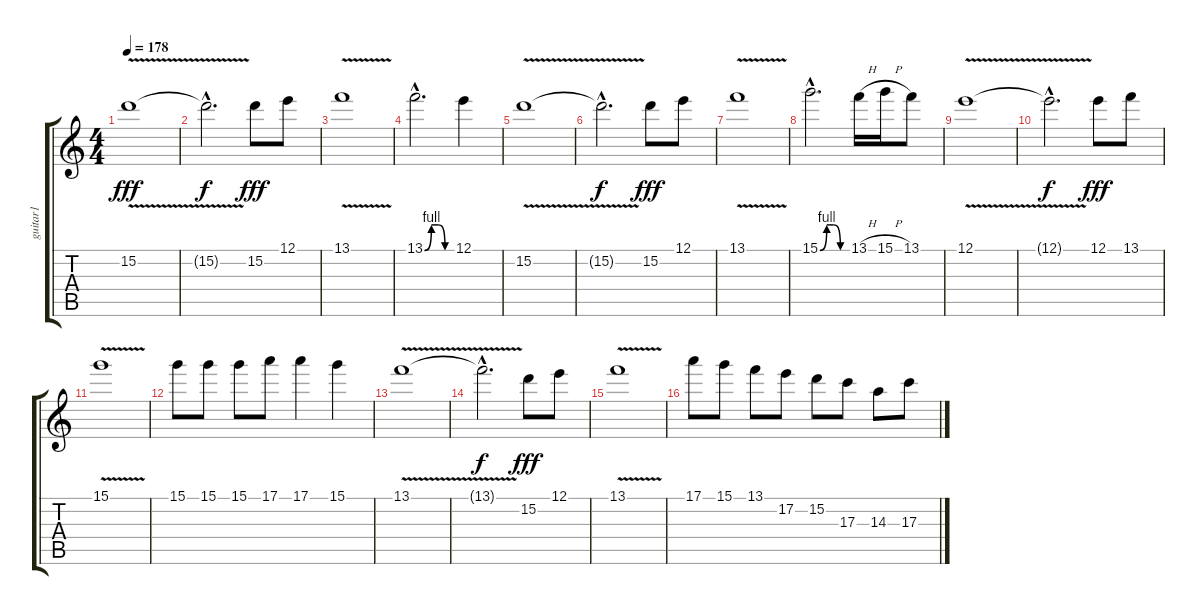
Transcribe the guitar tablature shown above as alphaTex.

\track ("guitar1" "guitar1") {instrument overdrivenguitar}
\staff {score tabs}
\tuning (E4 B3 G3 D3 A2 D2) {hide}
\ts (4 4)
\tempo 178
\clef g2
\ks c
15.2{v}.1{dy fff} |
15.2{hac t}.2{d dy f} 15.2.8{dy fff} 12.1.8 |
13.1{v}.1 |
13.1{be (custom 0 0 15 4 30 4 45 0 60 0) hac}.2{d} 12.1.4 |
15.2{v}.1 |
15.2{hac t}.2{d dy f} 15.2.8{dy fff} 12.1.8 |
13.1{v}.1 |
15.1{be (custom 0 0 15 4 30 4 45 0 60 0) hac}.2{d} 13.1{h}.16 15.1{h}.16 13.1.8 |
12.1{v}.1 |
12.1{hac t}.2{d dy f} 12.1.8{dy fff} 13.1.8 |
15.1{v}.1 |
15.1.8 15.1.8 15.1.8 17.1.8 17.1.4 15.1.4 |
13.1{v}.1 |
13.1{hac t}.2{d dy f} 15.2.8{dy fff} 12.1.8 |
13.1{v}.1 |
17.1.8 15.1.8 13.1.8 17.2.8 15.2.8 17.3.8 14.3.8 17.3.8
